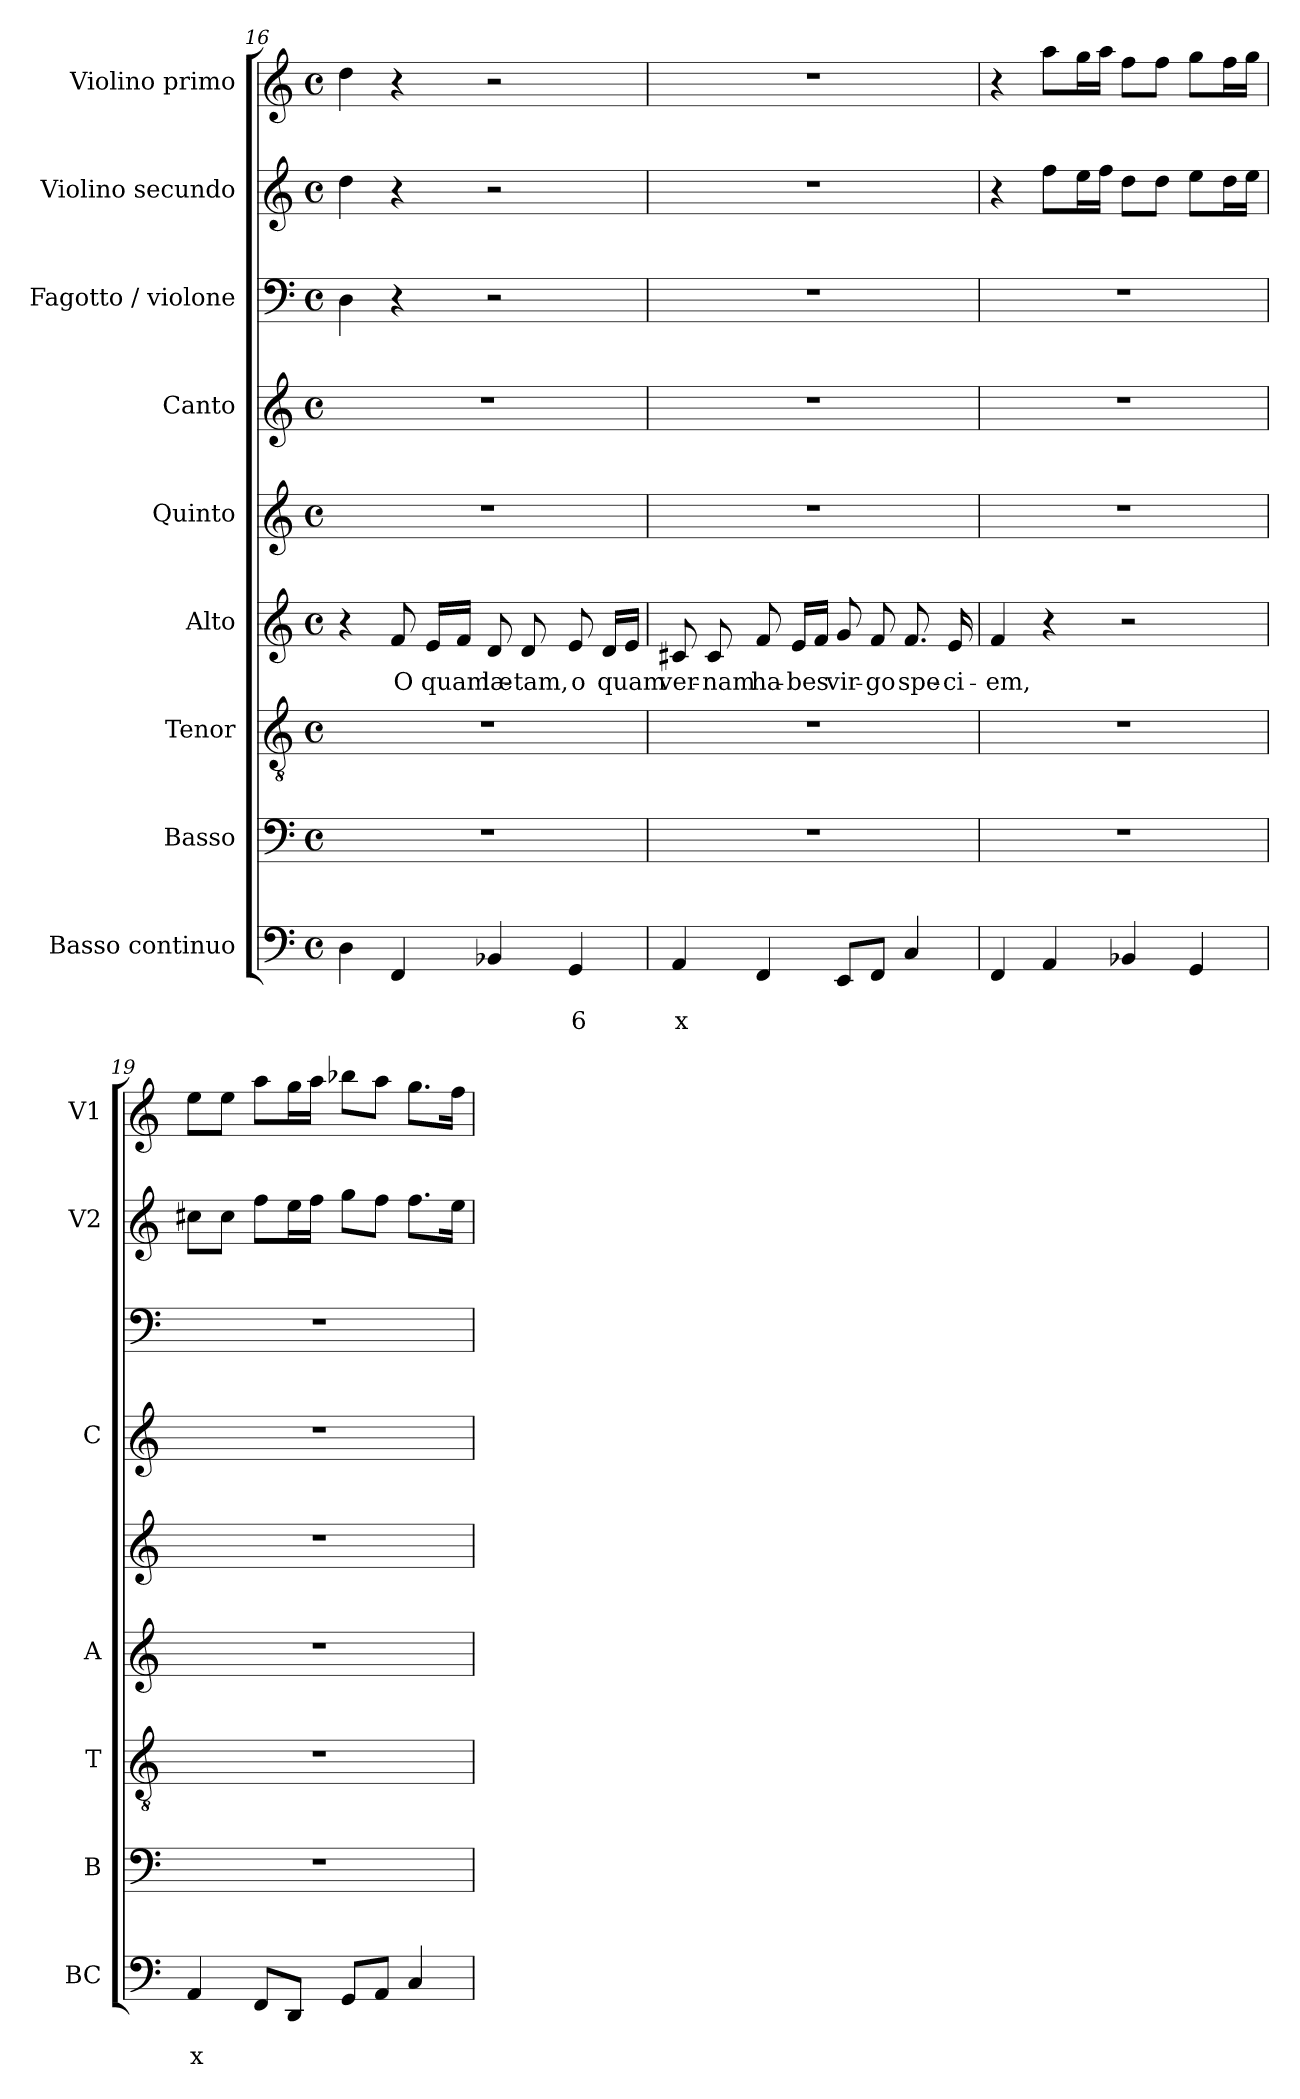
**kern	**text	**text	**kern	**kern	**kern	**text	**kern	**kern	**kern	**kern	**kern
*part9	*part9	*part9	*part8	*part7	*part6	*part6	*part5	*part4	*part3	*part2	*part1
*staff9	*staff9	*staff9	*staff8	*staff7	*staff6	*staff6	*staff5	*staff4	*staff3	*staff2	*staff1
*I"Basso continuo	*	*	*I"Basso	*I"Tenor	*I"Alto	*	*I"Quinto	*I"Canto	*I"Fagotto / violone	*I"Violino secundo	*I"Violino primo
*I'BC	*	*	*I'B	*I'T	*I'A	*	*	*I'C	*	*I'V2	*I'V1
*clefF4	*	*	*clefF4	*clefGv2	*clefG2	*	*clefG2	*clefG2	*clefF4	*clefG2	*clefG2
*k[]	*	*	*k[]	*k[]	*k[]	*	*k[]	*k[]	*k[]	*k[]	*k[]
*C:	*	*	*C:	*C:	*C:	*	*C:	*C:	*C:	*C:	*C:
*M4/4	*	*	*M4/4	*M4/4	*M4/4	*	*M4/4	*M4/4	*M4/4	*M4/4	*M4/4
*met(c)	*	*	*met(c)	*met(c)	*met(c)	*	*met(c)	*met(c)	*met(c)	*met(c)	*met(c)
=16	=16	=16	=16	=16	=16	=16	=16	=16	=16	=16	=16
4D\	.	.	1r	1r	4r	.	1r	1r	4D\	4dd\	4dd\
!	!	!	!	!	!	!LO:LY:b	!	!	!	!	!
4FF/	.	.	.	.	8f/	O	.	.	4r	4r	4r
!	!	!	!	!	!	!LO:LY:b	!	!	!	!	!
.	.	.	.	.	16e/LL	quam	.	.	.	.	.
.	.	.	.	.	16f/JJ	.	.	.	.	.	.
!	!	!	!	!	!	!LO:LY:b	!	!	!	!	!
4BB-X/	.	.	.	.	8d/	læ-	.	.	2r	2r	2r
!	!	!	!	!	!	!LO:LY:b	!	!	!	!	!
.	.	.	.	.	8d/	-tam,	.	.	.	.	.
!	!	!LO:LY:b	!	!	!	!LO:LY:b	!	!	!	!	!
4GG/	.	6	.	.	8e/	o	.	.	.	.	.
!	!	!	!	!	!	!LO:LY:b	!	!	!	!	!
.	.	.	.	.	16d/LL	quam	.	.	.	.	.
.	.	.	.	.	16e/JJ	.	.	.	.	.	.
!!LO:LB:g=z
=17	=17	=17	=17	=17	=17	=17	=17	=17	=17	=17	=17
!	!	!LO:LY:b	!	!	!	!LO:LY:b	!	!	!	!	!
4AA/	.	x	1r	1r	8c#X/	ver-	1r	1r	1r	1r	1r
!	!	!	!	!	!	!LO:LY:b	!	!	!	!	!
.	.	.	.	.	8c#/	-nam	.	.	.	.	.
!	!	!	!	!	!	!LO:LY:b	!	!	!	!	!
4FF/	.	.	.	.	8f/	ha-	.	.	.	.	.
!	!	!	!	!	!	!LO:LY:b	!	!	!	!	!
.	.	.	.	.	16e/LL	-bes	.	.	.	.	.
.	.	.	.	.	16f/JJ	.	.	.	.	.	.
!	!	!	!	!	!	!LO:LY:b	!	!	!	!	!
8EE/L	.	.	.	.	8g/	vir-	.	.	.	.	.
!	!	!	!	!	!	!LO:LY:b	!	!	!	!	!
8FF/J	.	.	.	.	8f/	-go	.	.	.	.	.
!	!	!	!	!	!	!LO:LY:b	!	!	!	!	!
4C/	.	.	.	.	8.f/	spe-	.	.	.	.	.
!	!	!	!	!	!	!LO:LY:b	!	!	!	!	!
.	.	.	.	.	16e/	-ci-	.	.	.	.	.
=18	=18	=18	=18	=18	=18	=18	=18	=18	=18	=18	=18
!	!	!	!	!	!	!LO:LY:b	!	!	!	!	!
4FF/	.	.	1r	1r	4f/	-em,	1r	1r	1r	4r	4r
4AA/	.	.	.	.	4r	.	.	.	.	8ff\L	8aa\L
.	.	.	.	.	.	.	.	.	.	16ee\L	16gg\L
.	.	.	.	.	.	.	.	.	.	16ff\JJ	16aa\JJ
4BB-X/	.	.	.	.	2r	.	.	.	.	8dd\L	8ff\L
.	.	.	.	.	.	.	.	.	.	8dd\J	8ff\J
4GG/	.	.	.	.	.	.	.	.	.	8ee\L	8gg\L
.	.	.	.	.	.	.	.	.	.	16dd\L	16ff\L
.	.	.	.	.	.	.	.	.	.	16ee\JJ	16gg\JJ
=19	=19	=19	=19	=19	=19	=19	=19	=19	=19	=19	=19
!	!	!LO:LY:b	!	!	!	!	!	!	!	!	!
4AA/	.	x	1r	1r	1r	.	1r	1r	1r	8cc#X\L	8ee\L
.	.	.	.	.	.	.	.	.	.	8cc#\J	8ee\J
8FF/L	.	.	.	.	.	.	.	.	.	8ff\L	8aa\L
8DD/J	.	.	.	.	.	.	.	.	.	16ee\L	16gg\L
.	.	.	.	.	.	.	.	.	.	16ff\JJ	16aa\JJ
8GG/L	.	.	.	.	.	.	.	.	.	8gg\L	8bb-X\L
8AA/J	.	.	.	.	.	.	.	.	.	8ff\J	8aa\J
4C/	.	.	.	.	.	.	.	.	.	8.ff\L	8.gg\L
.	.	.	.	.	.	.	.	.	.	16ee\Jk	16ff\Jk
=	=	=	=	=	=	=	=	=	=	=	=
*-	*-	*-	*-	*-	*-	*-	*-	*-	*-	*-	*-
